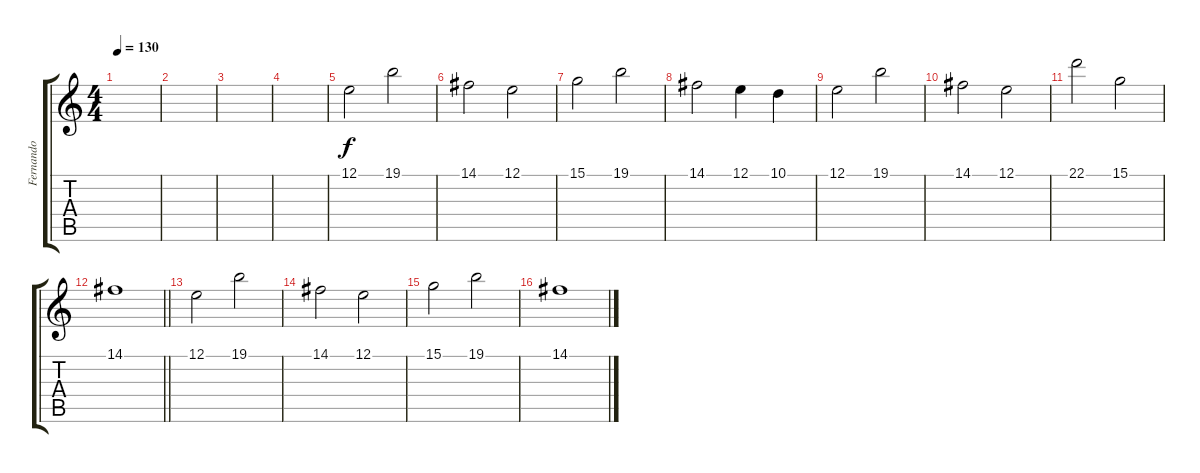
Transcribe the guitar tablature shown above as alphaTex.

\track ("Fernando" "Fernando") {instrument piccolo}
\staff {score tabs}
\tuning (E4 B3 G3 D3 A2 E2) {hide}
\ts (4 4)
\tempo 130
\clef g2
\ks c
|
|
|
|
12.1.2{dy f} 19.1.2 |
14.1.2 12.1.2 |
15.1.2 19.1.2 |
14.1.2 12.1.4 10.1.4 |
12.1.2 19.1.2 |
14.1.2 12.1.2 |
22.1.2 15.1.2 |
\barLineRight lightlight
14.1.1 |
12.1.2 19.1.2 |
14.1.2 12.1.2 |
15.1.2 19.1.2 |
14.1.1
